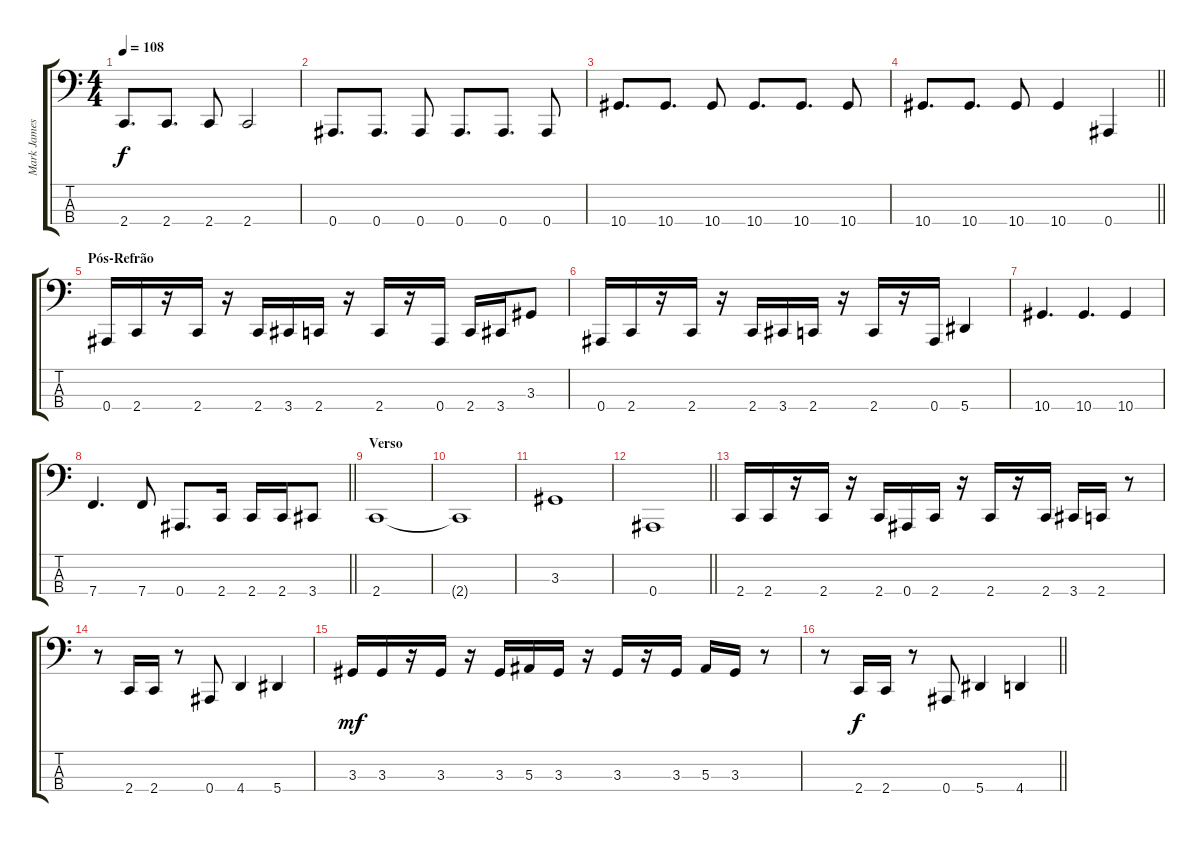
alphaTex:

\track ("Mark James" "Mark James") {instrument electricbassfinger}
\staff {score tabs}
\tuning (Eb2 Bb1 F1 Bb0) {hide}
\ts (4 4)
\tempo 108
\clef f4
\ks c
2.4.8{d dy f} 2.4.8{d} 2.4.8 2.4.2 |
0.4.8{d} 0.4.8{d} 0.4.8 0.4.8{d} 0.4.8{d} 0.4.8 |
10.4.8{d} 10.4.8{d} 10.4.8 10.4.8{d} 10.4.8{d} 10.4.8 |
\barLineRight lightlight
10.4.8{d} 10.4.8{d} 10.4.8 10.4.4 0.4.4 |
\section ("" "Pós-Refrão")
0.4.16 2.4.16 r.16 2.4.16 r.16 2.4.16 3.4.16 2.4.16 r.16 2.4.16 r.16 0.4.16 2.4.16 3.4.16 3.3.8 |
0.4.16 2.4.16 r.16 2.4.16 r.16 2.4.16 3.4.16 2.4.16 r.16 2.4.16 r.16 0.4.16 5.4.4 |
10.4.4{d} 10.4.4{d} 10.4.4 |
\barLineRight lightlight
7.4.4{d} 7.4.8 0.4.8{d} 2.4.16 2.4.16 2.4.16 3.4.8 |
\section ("" "Verso")
2.4.1 |
2.4{t}.1 |
3.3.1 |
\barLineRight lightlight
0.4.1 |
2.4.16 2.4.16 r.16 2.4.16 r.16 2.4.16 0.4.16 2.4.16 r.16 2.4.16 r.16 2.4.16 3.4.16 2.4.16 r.8 |
r.8 2.4.16 2.4.16 r.8 0.4.8 4.4.4 5.4.4 |
3.3.16{dy mf} 3.3.16 r.16 3.3.16 r.16 3.3.16 5.3.16 3.3.16 r.16 3.3.16 r.16 3.3.16 5.3.16 3.3.16 r.8 |
\barLineRight lightlight
r.8 2.4.16{dy f} 2.4.16 r.8 0.4.8 5.4.4 4.4.4
